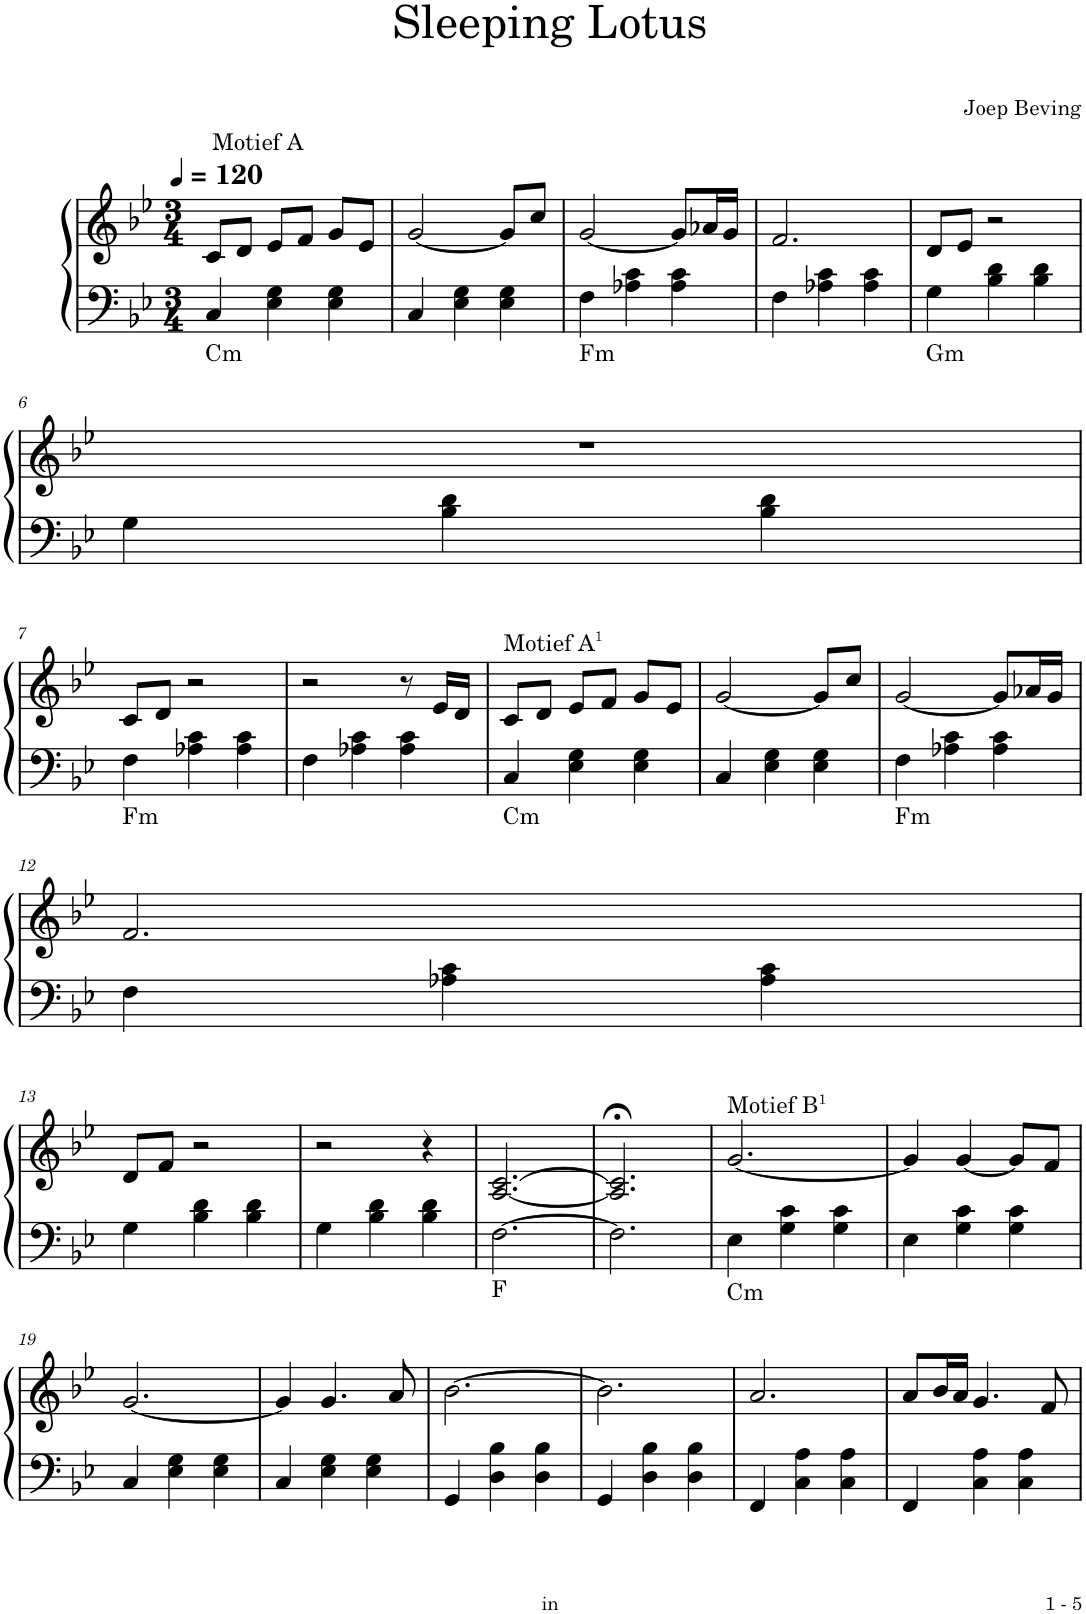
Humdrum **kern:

**kern	**kern
*part1	*part1
*staff2	*staff1
*I"Piano	*
*I'Pno.	*
*clefF4	*clefG2
*k[b-e-]	*k[b-e-]
*M3/4	*M3/4
*MM120	*MM120
=1	=1
!	!LO:TX:a:t=Motief A
!LO:TX:b:t=Cm	!
4C/	8c/L
.	8d/J
4E-\ 4G\	8e-/L
.	8f/J
4E-\ 4G\	8g/L
.	8e-/J
=2	=2
4C/	[2g/
4E-\ 4G\	.
4E-\ 4G\	8g/L]
.	8cc/J
=3	=3
!LO:TX:b:t=Fm	!
4F\	[2g/
4A-X\ 4c\	.
4A-\ 4c\	8g/L]
.	16a-X/L
.	16g/JJ
=4	=4
4F\	2.f/
4A-X\ 4c\	.
4A-\ 4c\	.
=5	=5
!LO:TX:b:t=Gm	!
4G\	8d/L
.	8e-/J
4B-\ 4d\	2r
4B-\ 4d\	.
!!LO:LB:g=z
=6	=6
4G\	2.r
4B-\ 4d\	.
4B-\ 4d\	.
!!LO:LB:g=z
=7	=7
!LO:TX:b:t=Fm	!
4F\	8c/L
.	8d/J
4A-X\ 4c\	2r
4A-\ 4c\	.
=8	=8
4F\	2r
4A-X\ 4c\	.
4A-\ 4c\	8r
.	16e-/LL
.	16d/JJ
=9	=9
!	!LO:TX:a:t=Motief A
!	!LO:TX:a:t=1
!LO:TX:b:t=Cm	!
4C/	8c/L
.	8d/J
4E-\ 4G\	8e-/L
.	8f/J
4E-\ 4G\	8g/L
.	8e-/J
=10	=10
4C/	[2g/
4E-\ 4G\	.
4E-\ 4G\	8g/L]
.	8cc/J
=11	=11
!LO:TX:b:t=Fm	!
4F\	[2g/
4A-X\ 4c\	.
4A-\ 4c\	8g/L]
.	16a-X/L
.	16g/JJ
!!LO:LB:g=z
=12	=12
4F\	2.f/
4A-X\ 4c\	.
4A-\ 4c\	.
!!LO:LB:g=z
=13	=13
4G\	8d/L
.	8f/J
4B-\ 4d\	2r
4B-\ 4d\	.
=14	=14
4G\	2r
4B-\ 4d\	.
4B-\ 4d\	4r
=15	=15
!LO:TX:b:t=F	!
[2.F\	[2.A/ [2.c/
=16	=16
2.F\]	2.A/];< 2.c/];<
=17	=17
!	!LO:TX:a:t=Motief B
!	!LO:TX:a:t=1
!LO:TX:b:t=Cm	!
4E-\	[2.g/
4G\ 4c\	.
4G\ 4c\	.
=18	=18
4E-\	4g/]
4G\ 4c\	[4g/
4G\ 4c\	8g/L]
.	8f/J
!!LO:LB:g=z
=19	=19
4C/	[2.g/
4E-\ 4G\	.
4E-\ 4G\	.
=20	=20
4C/	4g/]
4E-\ 4G\	4.g/
4E-\ 4G\	.
.	8a/
=21	=21
4GG/	[2.b-\
4D\ 4B-\	.
4D\ 4B-\	.
=22	=22
4GG/	2.b-\]
4D\ 4B-\	.
4D\ 4B-\	.
=23	=23
4FF/	2.a/
4C\ 4A\	.
4C\ 4A\	.
=24	=24
4FF/	8a/L
.	16b-/L
.	16a/JJ
4C\ 4A\	4.g/
4C\ 4A\	.
.	8f/
=	=
*-	*-
